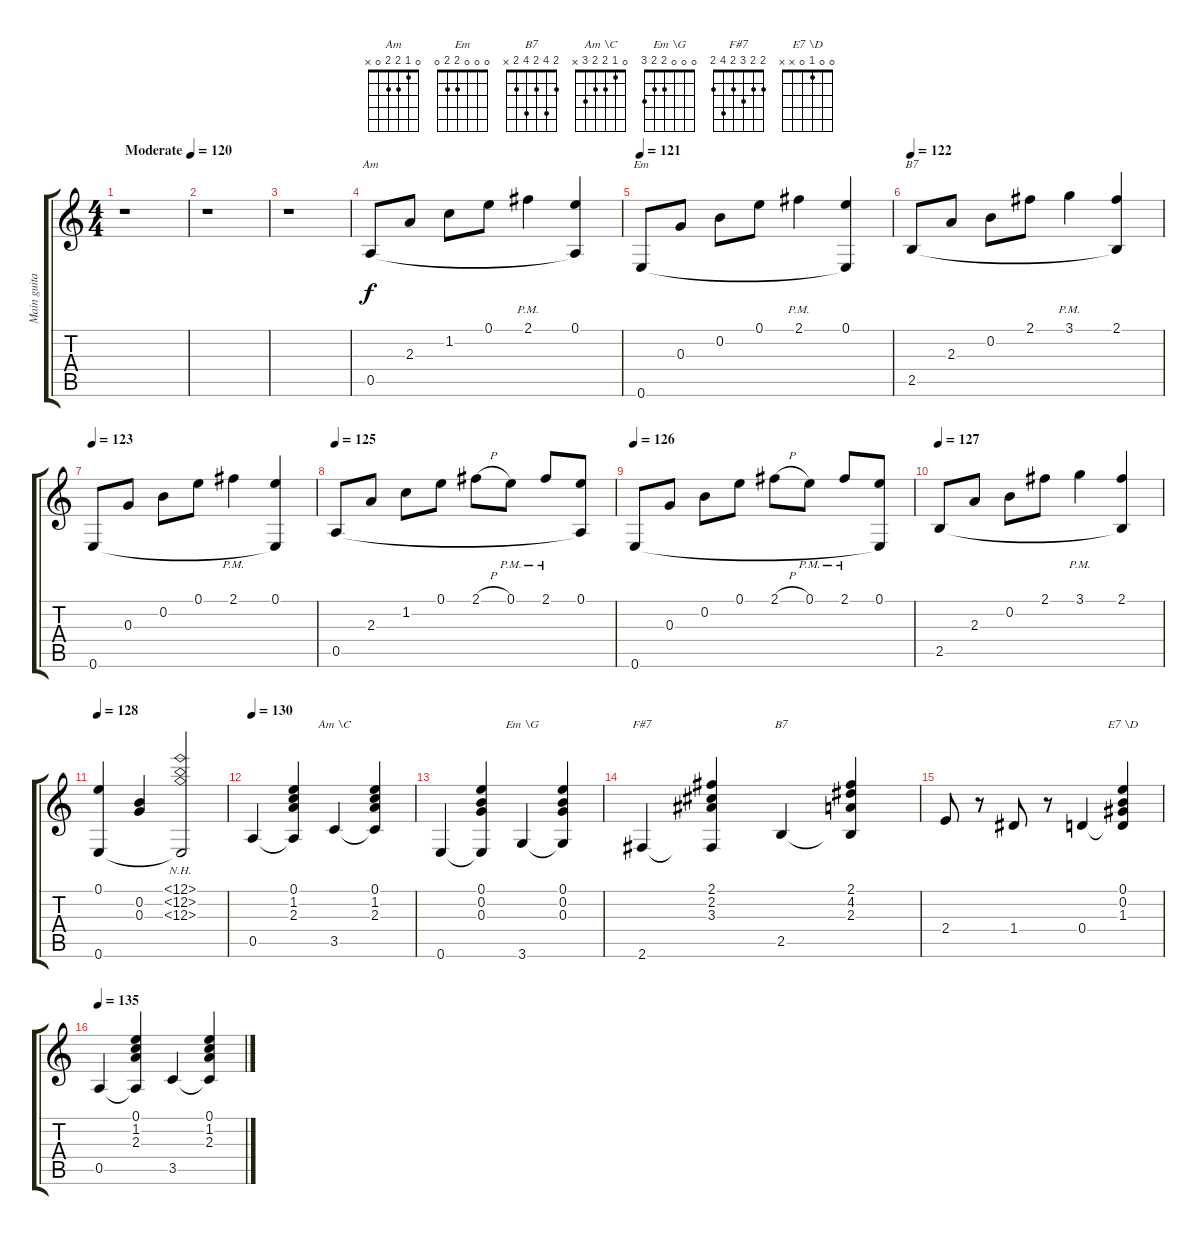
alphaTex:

\track ("Main guitar" "Main guita") {instrument acousticguitarsteel}
\staff {score tabs}
\tuning (E4 B3 G3 D3 A2 E2) {hide}
\chord ("Am" 0 1 2 2 0 x)
\chord ("Em" 0 0 0 2 2 0)
\chord ("B7" 2 0 2 1 2 x)
\chord ("Am \\C" 0 1 2 2 3 x)
\chord ("Em \\G" 0 0 0 2 2 3)
\chord ("F#7" 2 2 3 2 4 2)
\chord ("B7" 2 4 2 4 2 x)
\chord ("E7 \\D" 0 0 1 0 x x)
\ts (4 4)
\tempo (120 "Moderate")
\clef g2
\ks c
r.1{dy f instrument acousticguitarsteel} |
r.1 |
r.1 |
0.5.8{ch "Am"} 2.3.8 1.2.8 0.1.8 2.1{pm}.4 (0.1 0.5{t}).4 |
\tempo 121
0.6.8{ch "Em"} 0.3.8 0.2.8 0.1.8 2.1{pm}.4 (0.1 0.6{t}).4 |
\tempo 122
2.5.8{ch "B7"} 2.3.8 0.2.8 2.1.8 3.1{pm}.4 (2.1 2.5{t}).4 |
\tempo 123
0.6.8 0.3.8 0.2.8 0.1.8 2.1{pm}.4 (0.1 0.6{t}).4 |
\tempo 125
0.5.8 2.3.8 1.2.8 0.1.8 2.1{h}.8 0.1{pm}.8 2.1{pm}.8 (0.1 0.5{t}).8 |
\tempo 126
0.6.8 0.3.8 0.2.8 0.1.8 2.1{h}.8 0.1{pm}.8 2.1{pm}.8 (0.1 0.6{t}).8 |
\tempo 127
2.5.8 2.3.8 0.2.8 2.1.8 3.1{pm}.4 (2.1 2.5{t}).4 |
\tempo 128
(0.1 0.6).4 (0.2 0.3).4 (12.1{nh} 12.2{nh} 12.3{nh} 0.6{t}).2 |
\tempo 130
0.5.4 (0.1 1.2 2.3 0.5{t}).4 3.5.4{ch "Am \\C"} (0.1 1.2 2.3 3.5{t}).4 |
0.6.4 (0.1 0.2 0.3 0.6{t}).4 3.6.4{ch "Em \\G"} (0.1 0.2 0.3 3.6{t}).4 |
2.6.4{ch "F#7"} (2.1 2.2 3.3 2.6{t}).4 2.5.4{ch "B7"} (2.1 4.2 2.3 2.5{t}).4 |
2.4.8 r.8 1.4.8 r.8 0.4.4 (0.1 0.2 1.3 0.4{t}).4{ch "E7 \\D"} |
\tempo 135
0.5.4 (0.1 1.2 2.3 0.5{t}).4 3.5.4 (0.1 1.2 2.3 3.5{t}).4
